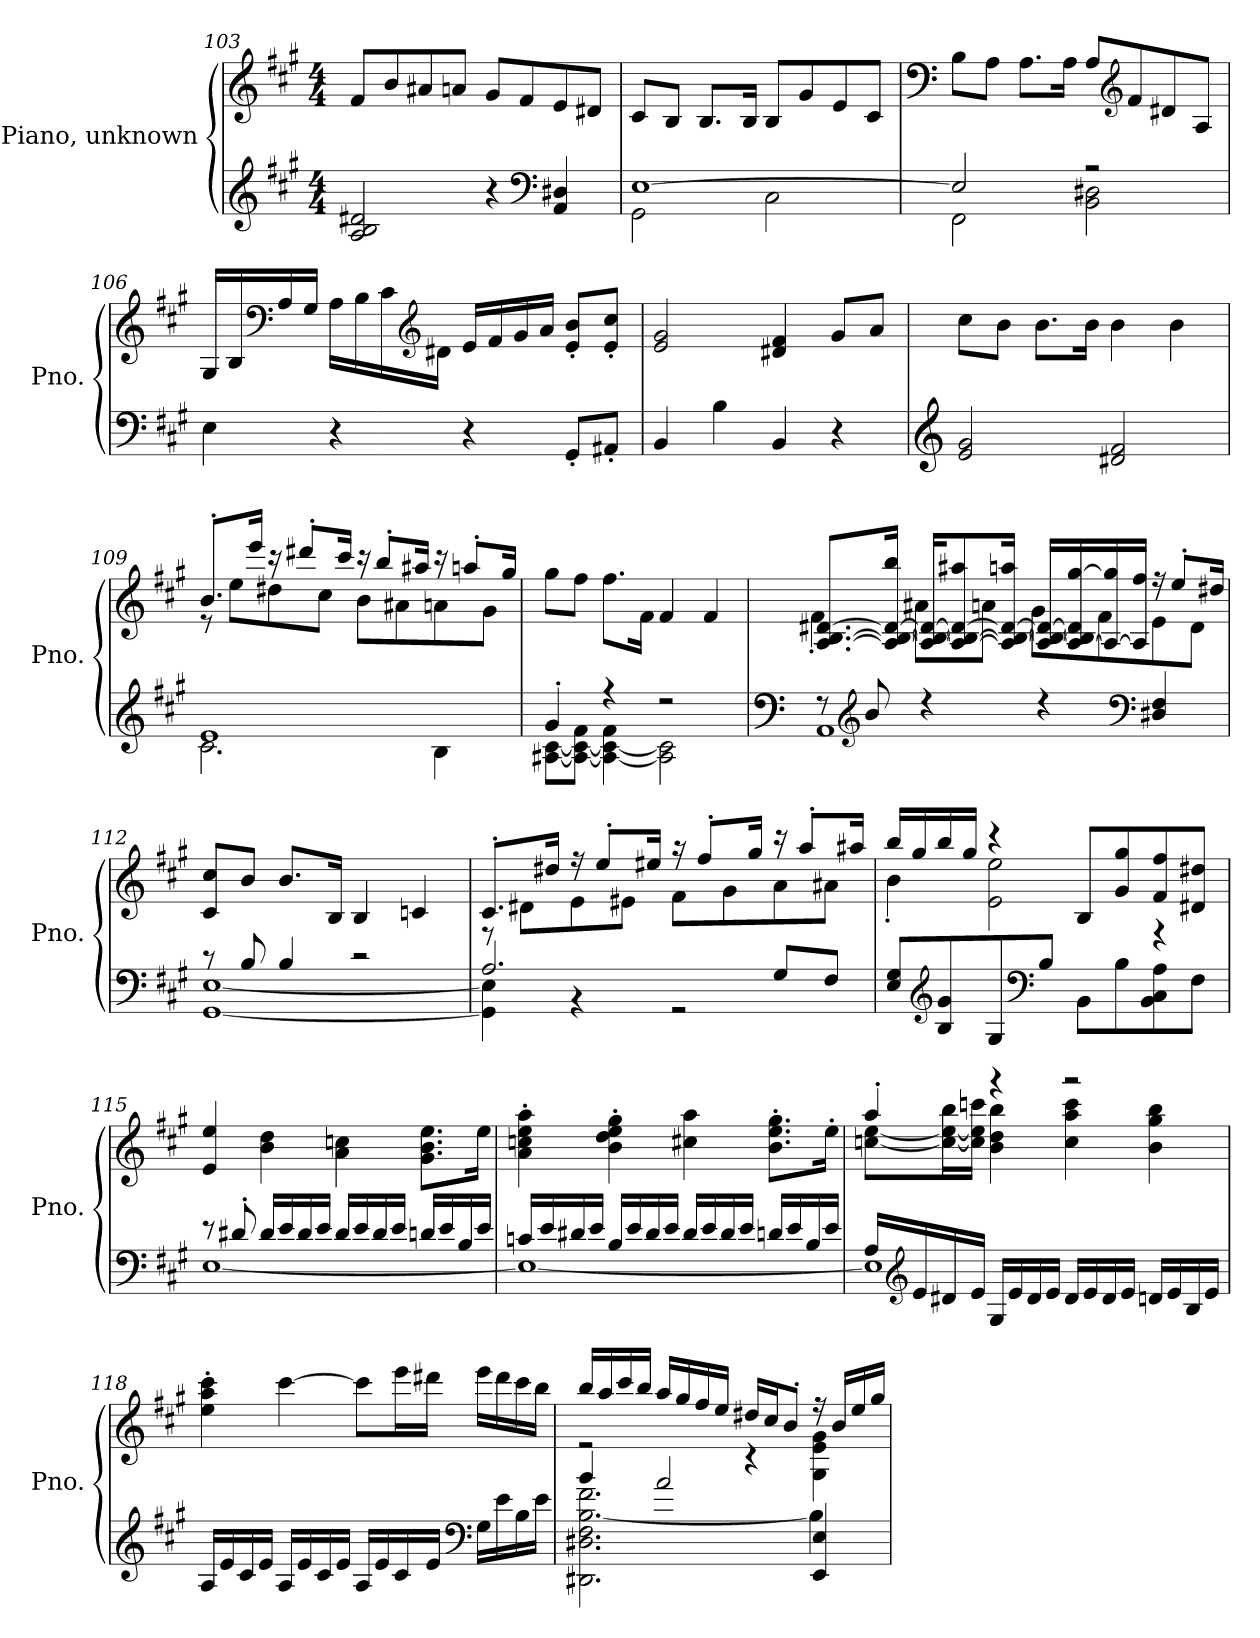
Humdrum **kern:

**kern	**kern
*part1	*part1
*staff2	*staff1
*I"Piano, unknown	*
*I'Pno.	*
*clefG2	*clefG2
*k[f#c#g#]	*k[f#c#g#]
*M4/4	*M4/4
=103	=103
2A/ 2B/ 2d#X/	8f#/L
.	8b/
.	8a#X/
.	8an/J
4r	8g#/L
.	8f#/
*clefF4	*
4AA/ 4D#X/	8e/
.	8d#X/J
=104	=104
*^	*
[1E	2GG#\	8c#/L
.	.	8B/J
.	.	8.B/L
.	.	16B/Jk
.	2C#\	8B/L
.	.	8g#/
.	.	8e/
.	.	8c#/J
!!LO:LB:g=z
=105	=105	=105
*	*	*clefF4
2E/]	2FF#\	8B\L
.	.	8A\J
.	.	8.A\L
.	.	16A\Jk
2r	2BB\ 2D#X\	8A/L
*	*	*clefG2
.	.	8f#/
.	.	8d#X/
.	.	8A/J
*v	*v	*
=106	=106
4E\	16G#/LL
.	16B/
*	*clefF4
.	16A/
.	16G#/JJ
4r	16A\LL
.	16B\
.	16c#\
*	*clefG2
.	16d#X\JJ
4r	16e/LL
.	16f#/
.	16g#/
.	16a/JJ
8GG#'/L	8e/' 8b/'L
8AA#X'/J	8e/' 8cc#/'J
=107	=107
4BB/	2e/ 2g#/
4B\	.
4BB/	4d#X/ 4f#/
4r	8g#/L
.	8a/J
!!LO:PB:g=z
=108	=108
*clefG2	*
2e/ 2g#/	8cc#\L
.	8b\J
.	8.b\L
.	16b\Jk
2d#X/ 2f#/	4b\
.	4b\
=109	=109
*^	*^
1e	2.c#\	8.b'/L	8r
.	.	.	8ee\L
.	.	16eee/Jk	.
.	.	16r	8dd#X\
.	.	8ddd#X'/L	.
.	.	.	8cc#\J
.	.	16ccc#/Jk	.
.	.	16r	8b\L
.	.	8bb'/L	.
.	.	.	8a#X\
.	.	16aa#X/Jk	.
.	4B\	16r	8an\
.	.	8aan'/L	.
.	.	.	8g#\J
.	.	16gg#/Jk	.
*	*	*v	*v
=110	=110	=110
4g#'/	[8A#X\ [8c#\L	8gg#\L
.	8A#\_ 8c#\_ 8f#\J	8ff#\J
4r	4A#\_ 4c#\_ 4f#\	8.ff#\L
.	.	16f#\Jk
2r	2A#\] 2c#\]	4f#/
.	.	4f#/
!!LO:LB:g=z
=111	=111	=111
*clefF4	*	*
*	*	*^
8r	1AA	[8.A/ [8.B/ [8.d#X/L	4f#'\
*clefG2	*	*	*
8b/	.	.	.
.	.	16A/_ 16B/_ 16d#/_ 16bb/Jk	.
4r	.	16A/_ 16B/_ 16d#/_KL	8a#X\L
.	.	8A/_ 8B/_ 8d#/_ 8aa#X/	.
.	.	.	8an\J
.	.	16A/_ 16B/_ 16d#/_ 16aan/Jk	.
4r	.	16A/_ 16B/_ 16d#/_LL	8g#\L
.	.	16A/_ 16B/] 16d#/] [16gg#/	.
.	.	16A/_ 16gg#/]	8f#\
.	.	16A/] 16ff#/JJ	.
*clefF4	*	*	*
4D#X/ 4F#/	.	16r	8e\
.	.	8ee'/L	.
.	.	.	8d#\J
.	.	16dd#X/Jk	.
*	*	*v	*v
=112	=112	=112
8r	[1GG# [1E	8c#/ 8cc#/L
8B/	.	8b/J
4B/	.	8.b/L
.	.	16B/Jk
2r	.	4B/
.	.	4cn/
!!LO:LB:g=z
=113	=113	=113
*	*	*^
2.A/	4GG#\] 4E\]	8.c#'/L	8r
.	.	.	8d#X\L
.	.	16dd#X/Jk	.
.	4r	16r	8e\
.	.	8ee'/L	.
.	.	.	8e#X\J
.	.	16ee#X/Jk	.
.	2r	16r	8f#\L
.	.	8ff#'/L	.
.	.	.	8g#\
.	.	16gg#/Jk	.
8G#/L	.	16r	8a\
.	.	8aa'/L	.
8F#/J	.	.	8a#X\J
.	.	16aa#X/Jk	.
*v	*v	*	*
=114	=114	=114
8E/ 8G#/L	16bb/LL	4b'\
.	16gg#/	.
*clefG2	*	*
8B/ 8g#/	16bb/	.
.	16gg#/JJ	.
8G#/	4r	2e\ 2ee\
*clefF4	*	*
8B/J	.	.
8BB\L	8B/L	.
8B\	8g#/ 8gg#/	.
8BB\ 8C#\ 8A\	8f#/ 8ff#/	4r
8F#\J	8d#X/ 8dd#X/J	.
*	*v	*v
!!LO:LB:g=z
=115	=115
*^	*
8r	[1E	4e/ 4ee/
8d#X'/	.	.
16d#/LL	.	4b\ 4dd\
16e/	.	.
16d#/	.	.
16e/JJ	.	.
16d#/LL	.	4a\ 4ccn\
16e/	.	.
16d#/	.	.
16e/JJ	.	.
16dn/LL	.	8.g#\ 8.b\ 8.ee\L
16e/	.	.
16B/	.	.
16e/JJ	.	16ee\Jk
=116	=116	=116
16cn/LL	1E_	4a\' 4ccn\' 4ee\' 4aa\'
16e/	.	.
16d#X/	.	.
16e/JJ	.	.
16B/LL	.	4b\' 4dd\' 4ee\' 4gg#\'
16e/	.	.
16d#/	.	.
16e/JJ	.	.
16d#/LL	.	4cc#X\ 4aa\
16e/	.	.
16d#/	.	.
16e/JJ	.	.
16dn/LL	.	8.b\' 8.ee\' 8.gg#\'L
16e/	.	.
16B/	.	.
16e/JJ	.	16ee'\Jk
!!LO:LB:g=z
=117	=117	=117
*	*	*^
16A/LL	1E]	4aa'/	[8ccn\ [8ee\L
*clefG2	*	*	*
16e/	.	.	.
16d#X/	.	.	16cc\_ 16ee\_ 16bb\L
16e/JJ	.	.	16cc\] 16ee\] 16cccn\JJ
16G#/LL	.	4r	4b\ 4dd\ 4bb\
16e/	.	.	.
16d#/	.	.	.
16e/JJ	.	.	.
16d#/LL	.	2r	4cc\ 4aa\ 4ccc\
16e/	.	.	.
16d#/	.	.	.
16e/JJ	.	.	.
16dn/LL	.	.	4b\ 4gg#\ 4bb\
16e/	.	.	.
16B/	.	.	.
16e/JJ	.	.	.
*v	*v	*	*
*	*v	*v
=118	=118
16A/LL	4ee\' 4aa\' 4ccc#\'
16e/	.
16c#/	.
16e/JJ	.
16A/LL	[4ccc#\
16e/	.
16c#/	.
16e/JJ	.
16A/LL	8ccc#\L]
16e/	.
16c#/	16eee\L
16e/JJ	16ddd#X\JJ
*clefF4	*
16G#\LL	16eee\LL
16e\	16ddd#\
16B\	16ccc#\
16e\JJ	16bb\JJ
!!LO:LB:g=z
=119	=119
*^	*^
4b/	2.DD#X\ 2.D#X\ 2.F#\ [2.B\ 2.f#\	16bb/LL	2r
.	.	16aa/	.
.	.	16ccc#/	.
.	.	16bb/JJ	.
2a/	.	16aa/LL	.
.	.	16gg#/	.
.	.	16ff#/	.
.	.	16ee/JJ	.
.	.	16dd#X/LL	4r
.	.	16cc#/J	.
.	.	8b'/J	.
4EE/ 4E/	4B\]	16r	4G#\ 4e\ 4g#\
.	.	16b/LL	.
.	.	16ee/	.
.	.	16gg#/JJ	.
*v	*v	*	*
*	*v	*v
=	=
*-	*-
